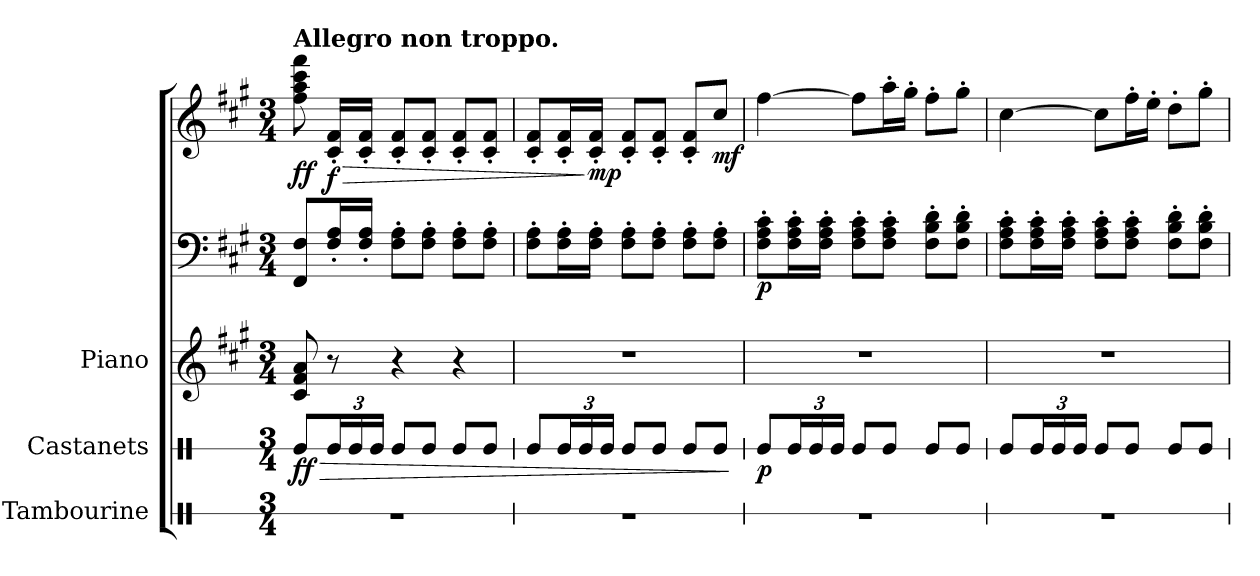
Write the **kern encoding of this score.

**kern	**kern	**dynam	**kern	**kern	**kern	**dynam
*part3	*part2	*part2	*part1	*part1	*part1	*part1
*staff5	*staff4	*staff4	*staff3	*staff2	*staff1	*staff1/2/3
*I"Tambourine	*I"Castanets	*	*I"Piano	*	*	*
*I'Tamb.	*I'Cst.	*	*I'Pno.	*	*	*
*stria1	*stria1	*	*	*	*	*
*clefX	*clefX	*	*clefG2	*clefF4	*clefG2	*
*k[]	*k[]	*	*k[f#c#g#]	*k[f#c#g#]	*k[f#c#g#]	*
*M3/4	*M3/4	*	*M3/4	*M3/4	*M3/4	*
*MM120	*MM120	*	*MM120	*MM120	*MM120	*
=1	=1	=1	=1	=1	=1	=1
!	!	!	!	!	!LO:TX:a:B:t=Allegro non troppo.	!
!	!	!LO:HP:b	!	!	!	!
!	!	!LO:DY:n=1:b	!	!	!	!LO:DY:b
2.r	8Re/L	> ff	8c#/ 8f#/ 8a/	8FF#/ 8F#/L	8ff#\ 8aa\ 8ccc#\ 8fff#\	ff
*	*Xbrackettup	*	*	*	*	*
!	!	!	!	!	!	!LO:HP:b
!	!	!	!	!	!	!LO:DY:n=1:b
.	24Re/L	.	8r	16F#/' 16A/'L	16c#/' 16f#/'LL	> f
.	24Re/	.	.	.	.	.
.	.	.	.	16F#/' 16A/'JJ	16c#/' 16f#/'JJ	.
.	24Re/JJ	.	.	.	.	.
.	8Re/L	.	4r	8F#\' 8A\'L	8c#/' 8f#/'L	.
.	8Re/J	.	.	8F#\' 8A\'J	8c#/' 8f#/'J	.
.	8Re/L	.	4r	8F#\' 8A\'L	8c#/' 8f#/'L	.
.	8Re/J	.	.	8F#\' 8A\'J	8c#/' 8f#/'J	.
=2	=2	=2	=2	=2	=2	=2
2.r	8Re/L	.	2.r	8F#\' 8A\'L	8c#/' 8f#/'L	.
.	24Re/L	.	.	16F#\' 16A\'L	16c#/' 16f#/'L	.
.	24Re/	.	.	.	.	.
!	!	!	!	!	!	!LO:DY:n=1:b
.	.	.	.	16F#\' 16A\'JJ	16c#/' 16f#/'JJ	] mp
.	24Re/JJ	.	.	.	.	.
.	8Re/L	.	.	8F#\' 8A\'L	8c#/' 8f#/'L	.
.	8Re/J	.	.	8F#\' 8A\'J	8c#/' 8f#/'J	.
.	8Re/L	.	.	8F#\' 8A\'L	8c#/' 8f#/'L	.
!	!	!	!	!	!	!LO:DY:n=2:b
.	8Re/J	.	.	8F#\' 8A\'J	8cc#/J	mf
.	.	]	.	.	.	.
=3	=3	=3	=3	=3	=3	=3
!	!	!LO:DY:b	!	!	!	!LO:DY:b=2
2.r	8Re/L	p	2.r	8F#\' 8A\' 8c#\'L	[4ff#\	p
.	24Re/L	.	.	16F#\' 16A\' 16c#\'L	.	.
.	24Re/	.	.	.	.	.
.	.	.	.	16F#\' 16A\' 16c#\'JJ	.	.
.	24Re/JJ	.	.	.	.	.
.	8Re/L	.	.	8F#\' 8A\' 8c#\'L	8ff#\L]	.
.	8Re/J	.	.	8F#\' 8A\' 8c#\'J	16aa'\L	.
.	.	.	.	.	16gg#'\JJ	.
.	8Re/L	.	.	8F#\' 8B\' 8d\'L	8ff#'\L	.
.	8Re/J	.	.	8F#\' 8B\' 8d\'J	8gg#'\J	.
=4	=4	=4	=4	=4	=4	=4
2.r	8Re/L	.	2.r	8F#\' 8A\' 8c#\'L	[4cc#\	.
.	24Re/L	.	.	16F#\' 16A\' 16c#\'L	.	.
.	24Re/	.	.	.	.	.
.	.	.	.	16F#\' 16A\' 16c#\'JJ	.	.
.	24Re/JJ	.	.	.	.	.
.	8Re/L	.	.	8F#\' 8A\' 8c#\'L	8cc#\L]	.
.	8Re/J	.	.	8F#\' 8A\' 8c#\'J	16ff#'\L	.
.	.	.	.	.	16ee'\JJ	.
.	8Re/L	.	.	8F#\' 8B\' 8d\'L	8dd'\L	.
.	8Re/J	.	.	8F#\' 8B\' 8d\'J	8gg#'\J	.
=	=	=	=	=	=	=
*-	*-	*-	*-	*-	*-	*-
